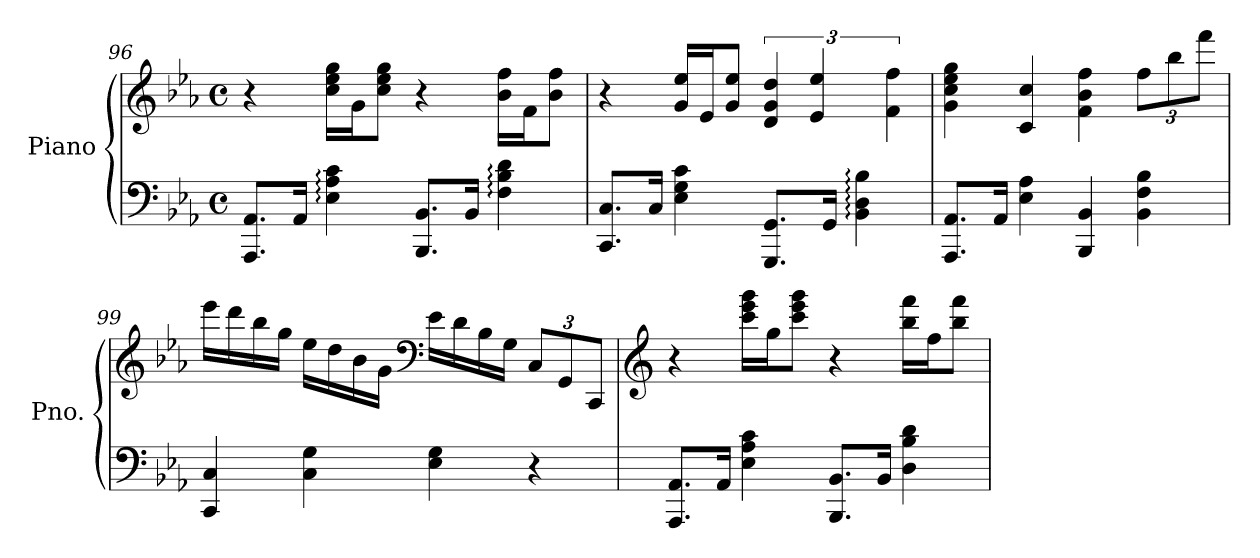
**kern	**kern
*part1	*part1
*staff2	*staff1
*I"Piano	*
*I'Pno.	*
*clefF4	*clefG2
*k[b-e-a-]	*k[b-e-a-]
*M4/4	*M4/4
*met(c)	*met(c)
*MM140	*MM140
=96	=96
8.AAA-/ 8.AA-/L	4r
16AA-/Jk	.
4E-\: 4A-\: 4c\:	16cc\ 16ee-\ 16gg\LL
.	16g\J
.	8cc\ 8ee-\ 8gg\J
8.BBB-/ 8.BB-/L	4r
16BB-/Jk	.
4F\: 4B-\: 4d\:	16b-\ 16ff\LL
.	16f\J
.	8b-\ 8ff\J
=97	=97
8.CC/ 8.C/L	4r
16C/Jk	.
4E-\ 4G\ 4c\	16g/ 16ee-/LL
.	16e-/J
.	8g/ 8ee-/J
8.GGG/ 8.GG/L	6d/ 6g/ 6dd/
.	6e-/ 6ee-/
16GG/Jk	.
4BB-\: 4D\: 4B-\:	.
.	6f\ 6ff\
!!LO:LB:g=z
=98	=98
8.AAA-/ 8.AA-/L	4g\ 4cc\ 4ee-\ 4gg\
16AA-/Jk	.
4E-\ 4A-\	4c/ 4cc/
4BBB-/ 4BB-/	4f\ 4b-\ 4ff\
*	*Xbrackettup
4BB-\ 4F\ 4B-\	12ff\L
.	12bb-\
.	12fff\J
=99	=99
4CC/ 4C/	16eee-\LL
.	16ddd\
.	16bb-\
.	16gg\JJ
4C\ 4G\	16ee-\LL
.	16dd\
.	16b-\
.	16g\JJ
*	*clefF4
4E-\ 4G\	16e-\LL
.	16d\
.	16B-\
.	16G\JJ
4r	12C/L
.	12GG/
.	12CC/J
=100	=100
*	*clefG2
8.AAA-/ 8.AA-/L	4r
16AA-/Jk	.
4E-\ 4A-\ 4c\	16ccc\ 16eee-\ 16ggg\LL
.	16gg\J
.	8ccc\ 8eee-\ 8ggg\J
8.BBB-/ 8.BB-/L	4r
16BB-/Jk	.
4D\ 4B-\ 4d\	16bb-\ 16fff\LL
.	16ff\J
.	8bb-\ 8fff\J
=	=
*-	*-
